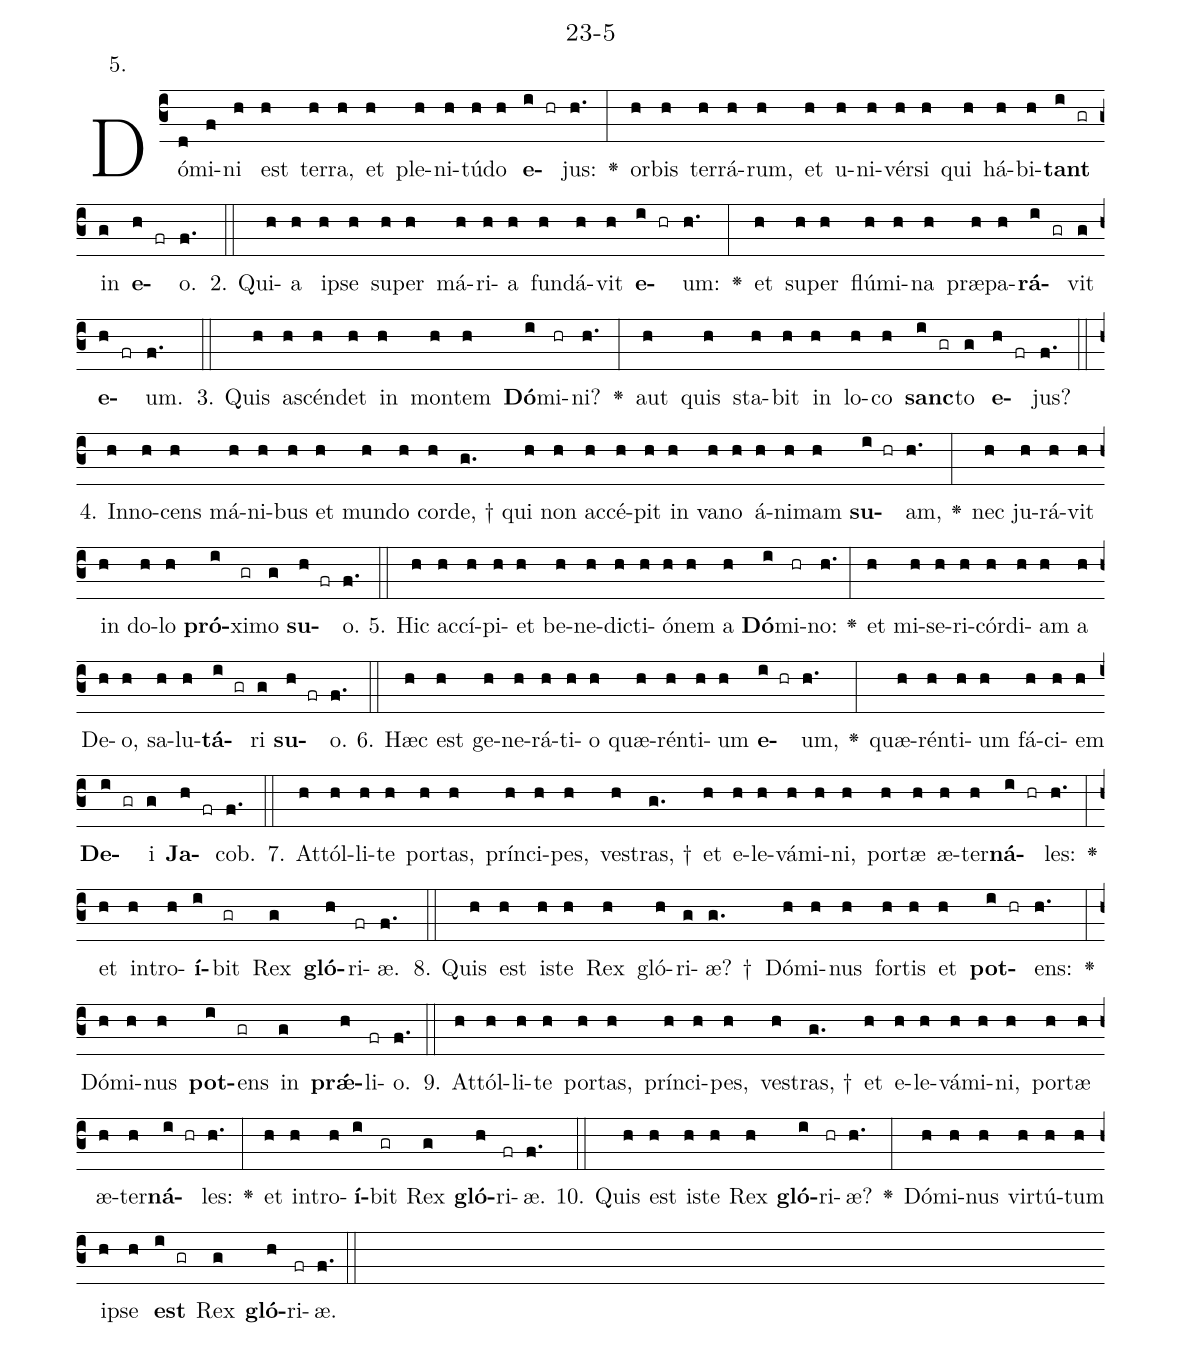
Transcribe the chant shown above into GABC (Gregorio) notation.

name: 23-5;
annotation: 5.;
%%
(c3)Dó(d)mi(f)ni(h) est(h) ter(h)ra,(h) et(h) ple(h)ni(h)tú(h)do(h) <b>e</b>(i hr)jus:(h.) <v>\greheightstar</v>(:) or(h)bis(h) ter(h)rá(h)rum,(h) et(h) u(h)ni(h)vér(h)si(h) qui(h) há(h)bi(h)<b>tant</b>(i gr) in(g) <b>e</b>(h fr)o.(f.) (::)
2. Qui(h)a(h) ip(h)se(h) su(h)per(h) má(h)ri(h)a(h) fun(h)dá(h)vit(h) <b>e</b>(i hr)um:(h.) <v>\greheightstar</v>(:) et(h) su(h)per(h) flú(h)mi(h)na(h) præ(h)pa(h)<b>rá</b>(i gr)vit(g) <b>e</b>(h fr)um.(f.) (::)
3. Quis(h) a(h)scén(h)det(h) in(h) mon(h)tem(h) <b>Dó</b>(i)mi(hr)ni?(h.) <v>\greheightstar</v>(:) aut(h) quis(h) sta(h)bit(h) in(h) lo(h)co(h) <b>sanc</b>(i gr)to(g) <b>e</b>(h fr)jus?(f.) (::)
4. In(h)no(h)cens(h) má(h)ni(h)bus(h) et(h) mun(h)do(h) cor(h)de, †(g.) qui(h) non(h) ac(h)cé(h)pit(h) in(h) va(h)no(h) á(h)ni(h)mam(h) <b>su</b>(i hr)am,(h.) <v>\greheightstar</v>(:) nec(h) ju(h)rá(h)vit(h) in(h) do(h)lo(h) <b>pró</b>(i)xi(gr)mo(g) <b>su</b>(h fr)o.(f.) (::)
5. Hic(h) ac(h)cí(h)pi(h)et(h) be(h)ne(h)dic(h)ti(h)ó(h)nem(h) a(h) <b>Dó</b>(i)mi(hr)no:(h.) <v>\greheightstar</v>(:) et(h) mi(h)se(h)ri(h)cór(h)di(h)am(h) a(h) De(h)o,(h) sa(h)lu(h)<b>tá</b>(i gr)ri(g) <b>su</b>(h fr)o.(f.) (::)
6. Hæc(h) est(h) ge(h)ne(h)rá(h)ti(h)o(h) quæ(h)rén(h)ti(h)um(h) <b>e</b>(i hr)um,(h.) <v>\greheightstar</v>(:) quæ(h)rén(h)ti(h)um(h) fá(h)ci(h)em(h) <b>De</b>(i gr)i(g) <b>Ja</b>(h fr)cob.(f.) (::)
7. At(h)tól(h)li(h)te(h) por(h)tas,(h) prín(h)ci(h)pes,(h) ves(h)tras, †(g.) et(h) e(h)le(h)vá(h)mi(h)ni,(h) por(h)tæ(h) æ(h)ter(h)<b>ná</b>(i hr)les:(h.) <v>\greheightstar</v>(:) et(h) in(h)tro(h)<b>í</b>(i)bit(gr) Rex(g) <b>gló</b>(h)ri(fr)æ.(f.) (::)
8. Quis(h) est(h) is(h)te(h) Rex(h) gló(h)ri(g)æ? †(g.) Dó(h)mi(h)nus(h) for(h)tis(h) et(h) <b>pot</b>(i hr)ens:(h.) <v>\greheightstar</v>(:) Dó(h)mi(h)nus(h) <b>pot</b>(i)ens(gr) in(g) <b>prǽ</b>(h)li(fr)o.(f.) (::)
9. At(h)tól(h)li(h)te(h) por(h)tas,(h) prín(h)ci(h)pes,(h) ves(h)tras, †(g.) et(h) e(h)le(h)vá(h)mi(h)ni,(h) por(h)tæ(h) æ(h)ter(h)<b>ná</b>(i hr)les:(h.) <v>\greheightstar</v>(:) et(h) in(h)tro(h)<b>í</b>(i)bit(gr) Rex(g) <b>gló</b>(h)ri(fr)æ.(f.) (::)
10. Quis(h) est(h) is(h)te(h) Rex(h) <b>gló</b>(i)ri(hr)æ?(h.) <v>\greheightstar</v>(:) Dó(h)mi(h)nus(h) vir(h)tú(h)tum(h) ip(h)se(h) <b>est</b>(i gr) Rex(g) <b>gló</b>(h)ri(fr)æ.(f.) (::)
